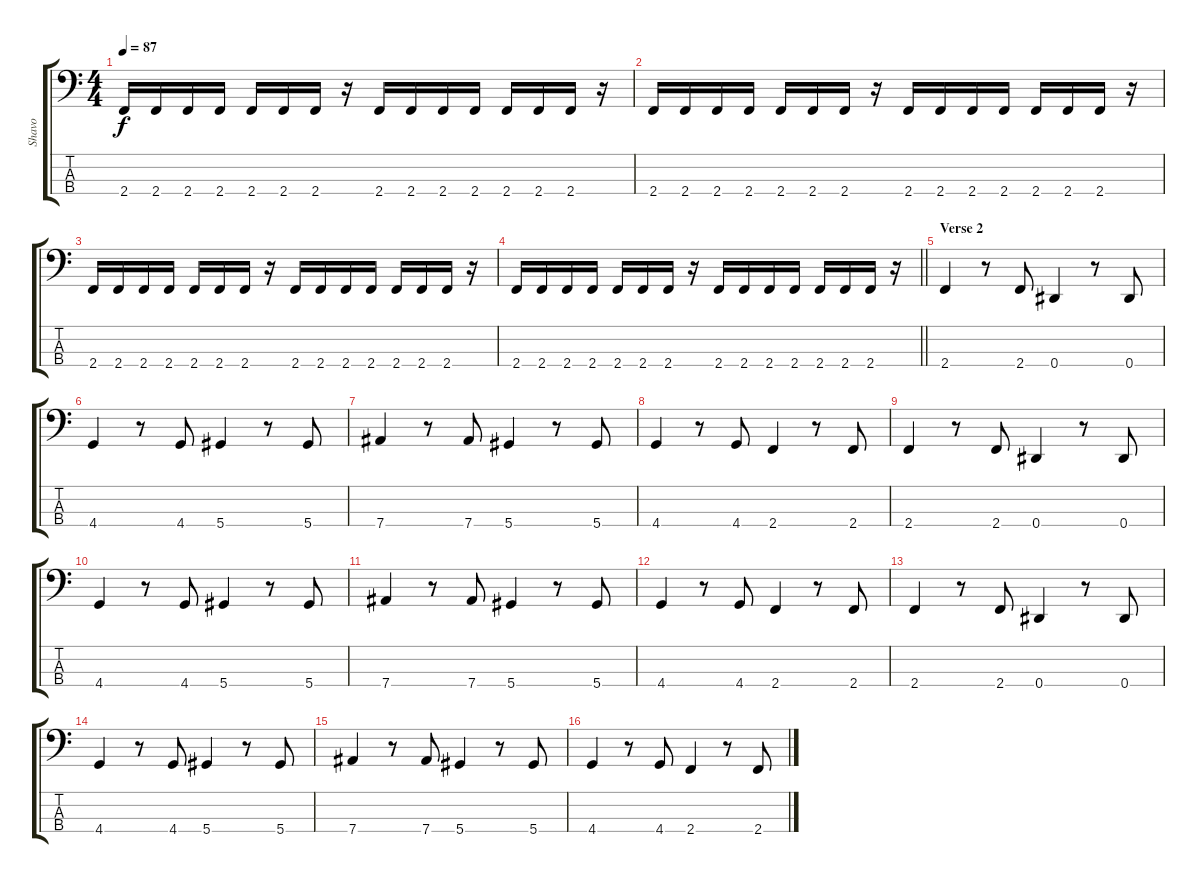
\track ("Shavo" "Shavo") {instrument electricbasspick}
\staff {score tabs}
\tuning (Gb2 Db2 Ab1 Eb1) {hide}
\ts (4 4)
\tempo 87
\clef f4
\ks c
2.4.16{dy f} 2.4.16 2.4.16 2.4.16 2.4.16 2.4.16 2.4.16 r.16 2.4.16 2.4.16 2.4.16 2.4.16 2.4.16 2.4.16 2.4.16 r.16 |
2.4.16 2.4.16 2.4.16 2.4.16 2.4.16 2.4.16 2.4.16 r.16 2.4.16 2.4.16 2.4.16 2.4.16 2.4.16 2.4.16 2.4.16 r.16 |
2.4.16 2.4.16 2.4.16 2.4.16 2.4.16 2.4.16 2.4.16 r.16 2.4.16 2.4.16 2.4.16 2.4.16 2.4.16 2.4.16 2.4.16 r.16 |
\barLineRight lightlight
2.4.16 2.4.16 2.4.16 2.4.16 2.4.16 2.4.16 2.4.16 r.16 2.4.16 2.4.16 2.4.16 2.4.16 2.4.16 2.4.16 2.4.16 r.16 |
\section ("" "Verse 2")
2.4.4 r.8 2.4.8 0.4.4 r.8 0.4.8 |
4.4.4 r.8 4.4.8 5.4.4 r.8 5.4.8 |
7.4.4 r.8 7.4.8 5.4.4 r.8 5.4.8 |
4.4.4 r.8 4.4.8 2.4.4 r.8 2.4.8 |
2.4.4 r.8 2.4.8 0.4.4 r.8 0.4.8 |
4.4.4 r.8 4.4.8 5.4.4 r.8 5.4.8 |
7.4.4 r.8 7.4.8 5.4.4 r.8 5.4.8 |
4.4.4 r.8 4.4.8 2.4.4 r.8 2.4.8 |
2.4.4 r.8 2.4.8 0.4.4 r.8 0.4.8 |
4.4.4 r.8 4.4.8 5.4.4 r.8 5.4.8 |
7.4.4 r.8 7.4.8 5.4.4 r.8 5.4.8 |
4.4.4 r.8 4.4.8 2.4.4 r.8 2.4.8
